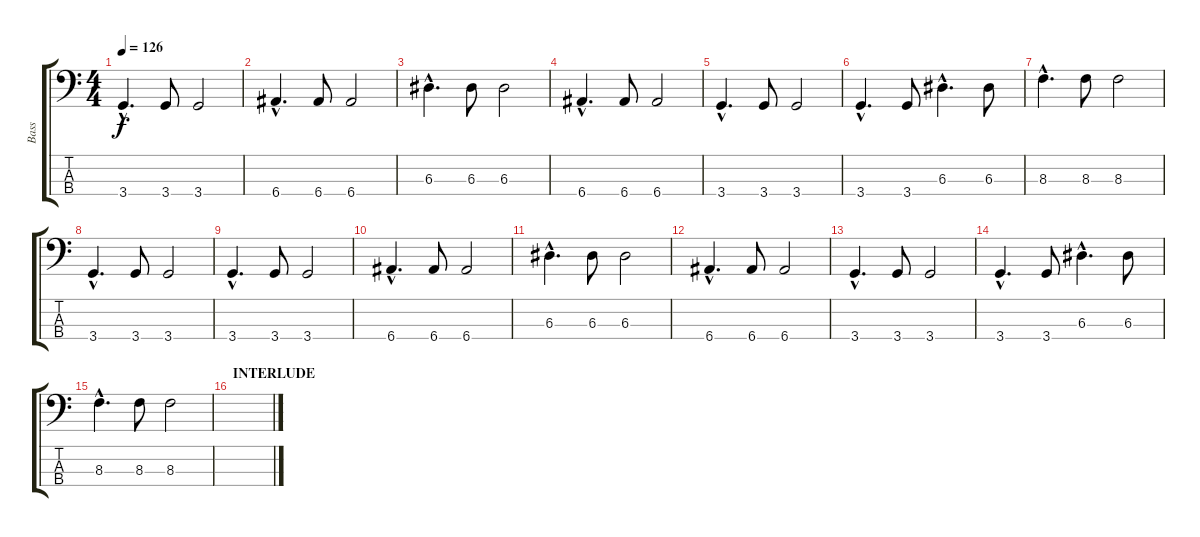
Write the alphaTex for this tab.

\track ("Bass" "Bass") {instrument electricbasspick}
\staff {score tabs}
\tuning (G2 D2 A1 E1) {hide}
\ts (4 4)
\tempo 126
\clef f4
\ks c
3.4{hac}.4{d dy f} 3.4.8 3.4.2 |
6.4{hac}.4{d} 6.4.8 6.4.2 |
6.3{hac}.4{d} 6.3.8 6.3.2 |
6.4{hac}.4{d} 6.4.8 6.4.2 |
3.4{hac}.4{d} 3.4.8 3.4.2 |
3.4{hac}.4{d} 3.4.8 6.3{hac}.4{d} 6.3.8 |
8.3{hac}.4{d} 8.3.8 8.3.2 |
3.4{hac}.4{d} 3.4.8 3.4.2 |
3.4{hac}.4{d} 3.4.8 3.4.2 |
6.4{hac}.4{d} 6.4.8 6.4.2 |
6.3{hac}.4{d} 6.3.8 6.3.2 |
6.4{hac}.4{d} 6.4.8 6.4.2 |
3.4{hac}.4{d} 3.4.8 3.4.2 |
3.4{hac}.4{d} 3.4.8 6.3{hac}.4{d} 6.3.8 |
8.3{hac}.4{d} 8.3.8 8.3.2 |
\section ("" "INTERLUDE")
